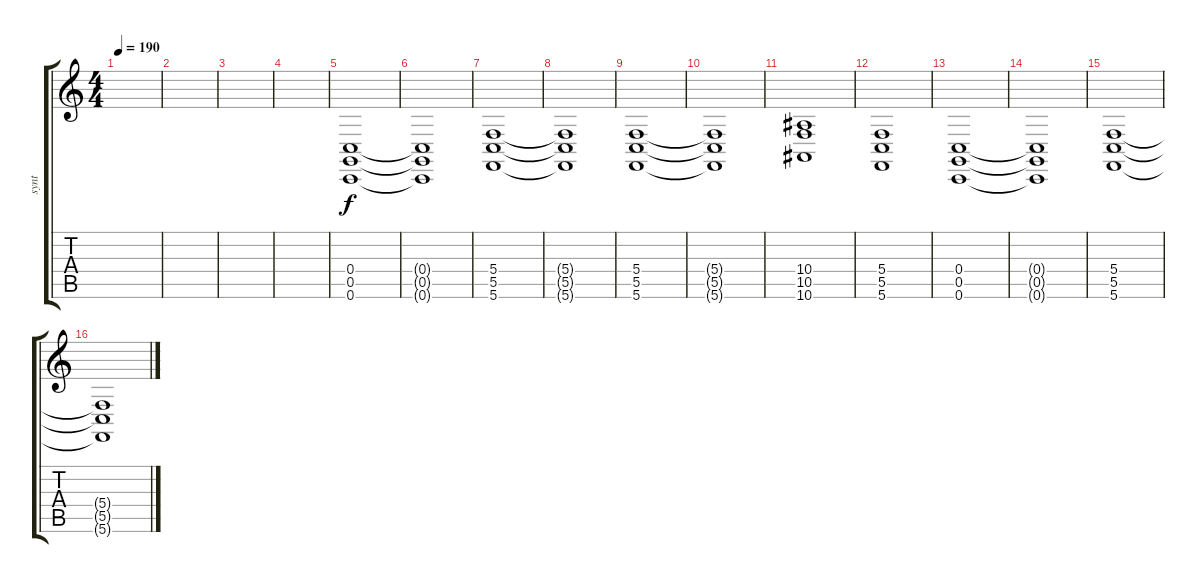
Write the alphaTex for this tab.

\track ("synt" "synt") {instrument pad6metallic}
\staff {score tabs}
\tuning (D4 A3 F3 C3 G2 C2) {hide}
\ts (4 4)
\tempo 190
\clef g2
\ks c
|
|
|
|
(0.4 0.5 0.6).1 |
(0.4{t} 0.5{t} 0.6{t}).1 |
(5.4 5.5 5.6).1 |
(5.4{t} 5.5{t} 5.6{t}).1 |
(5.4 5.5 5.6).1 |
(5.4{t} 5.5{t} 5.6{t}).1 |
(10.4 10.5 10.6).1 |
(5.4 5.5 5.6).1 |
(0.4 0.5 0.6).1 |
(0.4{t} 0.5{t} 0.6{t}).1 |
(5.4 5.5 5.6).1 |
(5.4{t} 5.5{t} 5.6{t}).1
